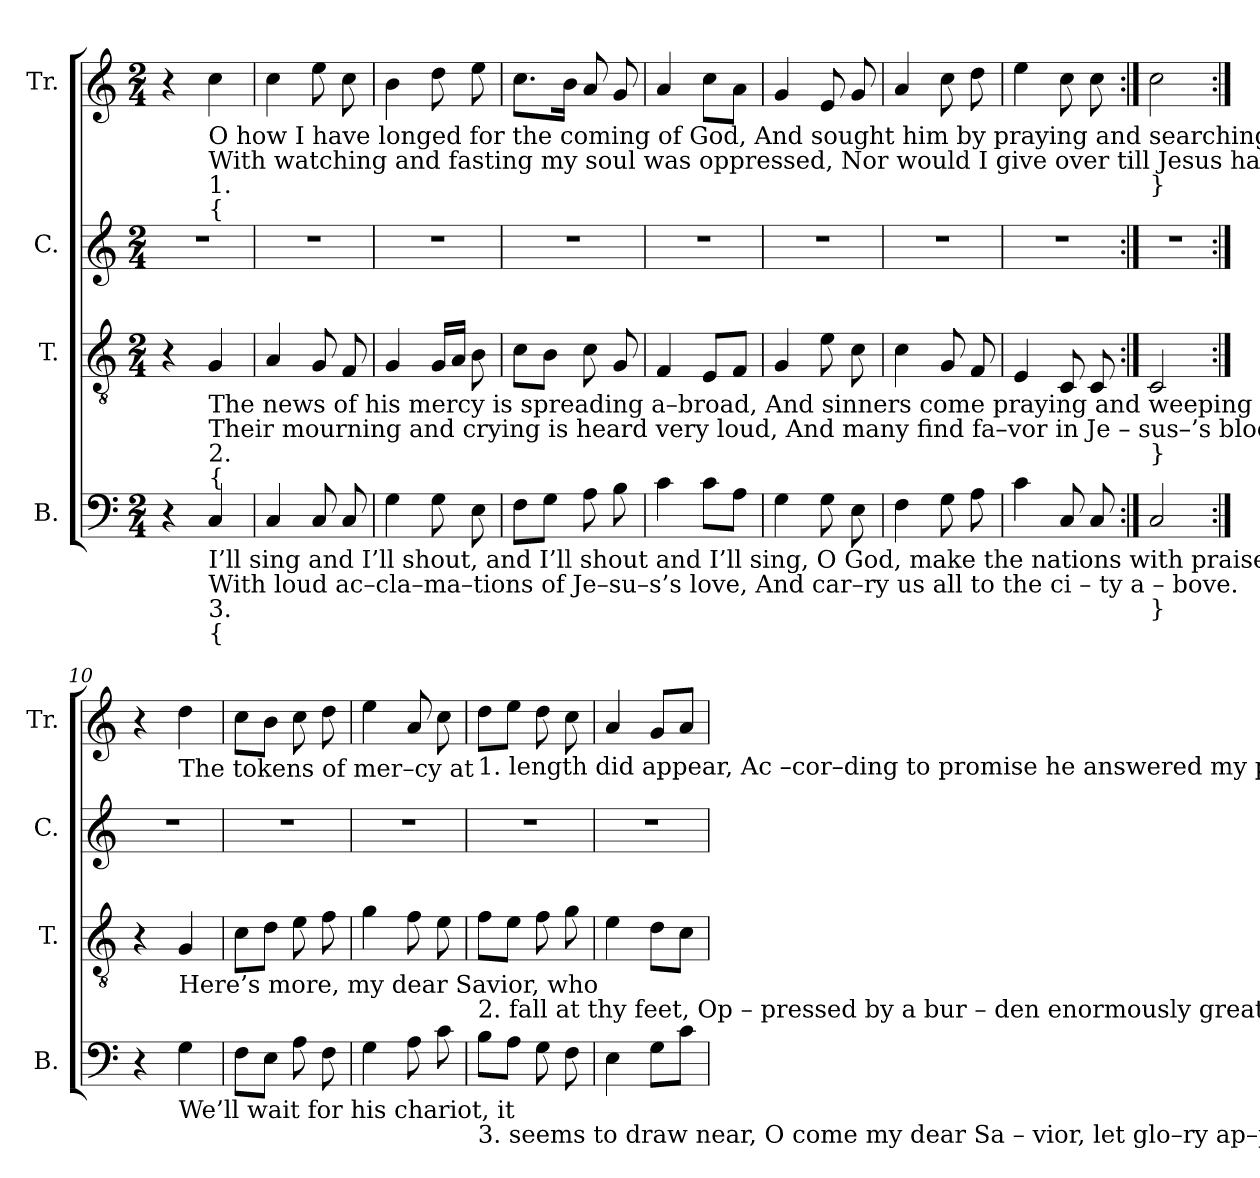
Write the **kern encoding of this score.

**kern	**kern	**kern	**kern
*part4	*part3	*part2	*part1
*staff4	*staff3	*staff2	*staff1
*I"B.	*I"T.	*I"C.	*I"Tr.
*I'B.	*I'T.	*I'C.	*I'Tr.
*clefF4	*clefGv2	*clefG2	*clefG2
*k[]	*k[]	*k[]	*k[]
*M2/4	*M2/4	*M2/4	*M2/4
*MM85	*MM85	*MM85	*MM85
=1	=1	=1	=1
4r	4r	2r	4r
!	!	!	!LO:TX:b:t=O how I have longed for the coming of God,  And sought him by praying and searching his word,
!	!	!	!LO:TX:b:t=With watching and fasting my soul was oppressed, Nor  would  I  give  over  till  Jesus  had  blessed.
!	!	!	!LO:TX:b:t=1.
!	!	!	!LO:TX:b:t={
!	!LO:TX:b:t=The  news  of  his  mercy  is  spreading  a–broad,    And sinners come praying and weeping to God,	!	!
!	!LO:TX:b:t=Their  mourning  and  crying  is heard very loud,    And  many  find    fa–vor  in  Je – sus–’s  blood.	!	!
!	!LO:TX:b:t=2.	!	!
!	!LO:TX:b:t={	!	!
!LO:TX:b:t=I’ll sing and I’ll shout, and I’ll shout and I’ll sing,     O  God, make  the  nations  with praises to ring,	!	!	!
!LO:TX:b:t=With  loud  ac–cla–ma–tions  of Je–su–s’s love,     And    car–ry   us   all    to   the   ci – ty   a – bove.	!	!	!
!LO:TX:b:t=3.	!	!	!
!LO:TX:b:t={	!	!	!
4C/	4G/	.	4cc\
=2	=2	=2	=2
4C/	4A/	2r	4cc\
8C/	8G/	.	8ee\
8C/	8F/	.	8cc\
=3	=3	=3	=3
4G\	4G/	2r	4b\
8G\	16G/LL	.	8dd\
.	16A/JJ	.	.
8E\	8B\	.	8ee\
=4	=4	=4	=4
8F\L	8c\L	2r	8.cc\L
8G\J	8B\J	.	.
.	.	.	16b\Jk
8A\	8c\	.	8a/
8B\	8G/	.	8g/
=5	=5	=5	=5
4c\	4F/	2r	4a/
8c\L	8E/L	.	8cc\L
8A\J	8F/J	.	8a\J
=6	=6	=6	=6
4G\	4G/	2r	4g/
8G\	8e\	.	8e/
8E\	8c\	.	8g/
=7	=7	=7	=7
4F\	4c\	2r	4a/
8G\	8G/	.	8cc\
8A\	8F/	.	8dd\
=8	=8	=8	=8
4c\	4E/	2r	4ee\
8C/	8C/	.	8cc\
8C/	8C/	.	8cc\
=9:|!	=9:|!	=9:|!	=9:|!
!	!	!	!LO:TX:b:t=}
!	!LO:TX:b:t=}	!	!
!LO:TX:b:t=}	!	!	!
2C/	2C/	2r	2cc\
=10:|!	=10:|!	=10:|!	=10:|!
4r	4r	2r	4r
!	!	!	!LO:TX:b:t=The  tokens  of  mer–cy  at
!	!LO:TX:b:t=Here’s more, my dear Savior, who	!	!
!LO:TX:b:t=We’ll  wait  for  his  chariot, it	!	!	!
4G\	4G/	.	4dd\
=11	=11	=11	=11
8F\L	8c\L	2r	8cc\L
8E\J	8d\J	.	8b\J
8A\	8e\	.	8cc\
8F\	8f\	.	8dd\
=12	=12	=12	=12
4G\	4g\	2r	4ee\
8A\	8f\	.	8a/
8c\	8e\	.	8cc\
!!LO:LB:g=z
=13	=13	=13	=13
!	!	!	!LO:TX:b:t=1. length did appear,  Ac –cor–ding  to  promise  he answered my prayer,   And  glory  is  opened in floods  on my soul,  Sal – va  – tion from
!	!LO:TX:b:t=2. fall at thy feet, Op – pressed  by   a       bur – den  enormously  great,        O raise them, my Jesus, to tell of thy love,  And  shout   hal – le  –	!	!
!LO:TX:b:t=3. seems to draw near,  O come my dear Sa – vior,  let  glo–ry  ap–pear;      We long to be singing  and shouting above,  With  an  –  gels   o’er–	!	!	!
8B\L	8f\L	2r	8dd\L
8A\J	8e\J	.	8ee\J
8G\	8f\	.	8dd\
8F\	8g\	.	8cc\
=14	=14	=14	=14
4E\	4e\	2r	4a/
8G\L	8d\L	.	8g/L
8c\J	8c\J	.	8a/J
=	=	=	=
*-	*-	*-	*-
